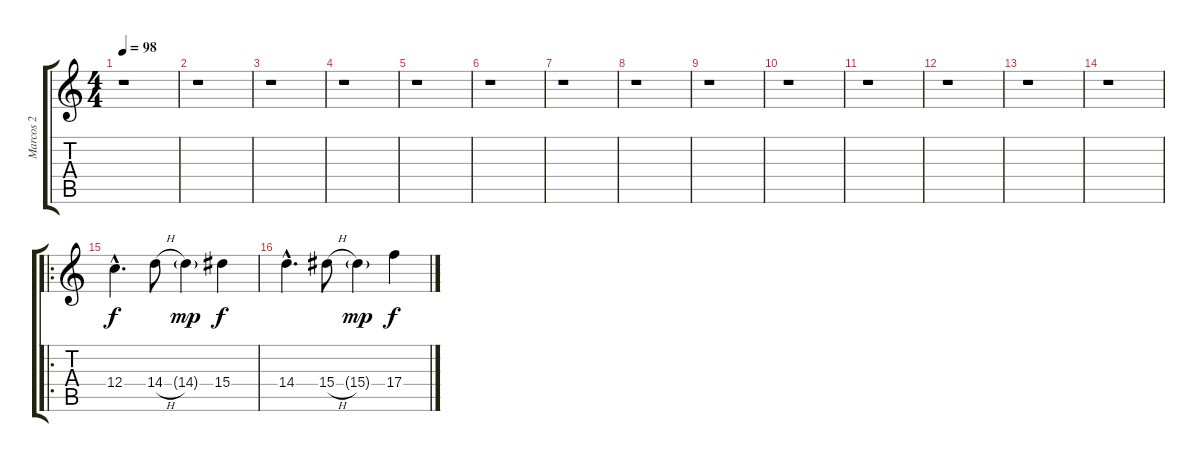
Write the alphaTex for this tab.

\track ("Marcos 2" "Marcos 2") {instrument distortionguitar}
\staff {score tabs}
\tuning (D4 A3 F3 C3 G2 C2) {hide}
\ts (4 4)
\tempo 98
\clef g2
\ks c
r.1{dy f} |
r.1 |
r.1 |
r.1 |
r.1 |
r.1 |
r.1 |
r.1 |
r.1 |
r.1 |
r.1 |
r.1 |
r.1 |
r.1 |
\ro
12.4{hac}.4{d} 14.4{h}.8 14.4{g}.4{dy mp} 15.4.4{dy f} |
14.4{hac}.4{d} 15.4{h}.8 15.4{g}.4{dy mp} 17.4.4{dy f}
